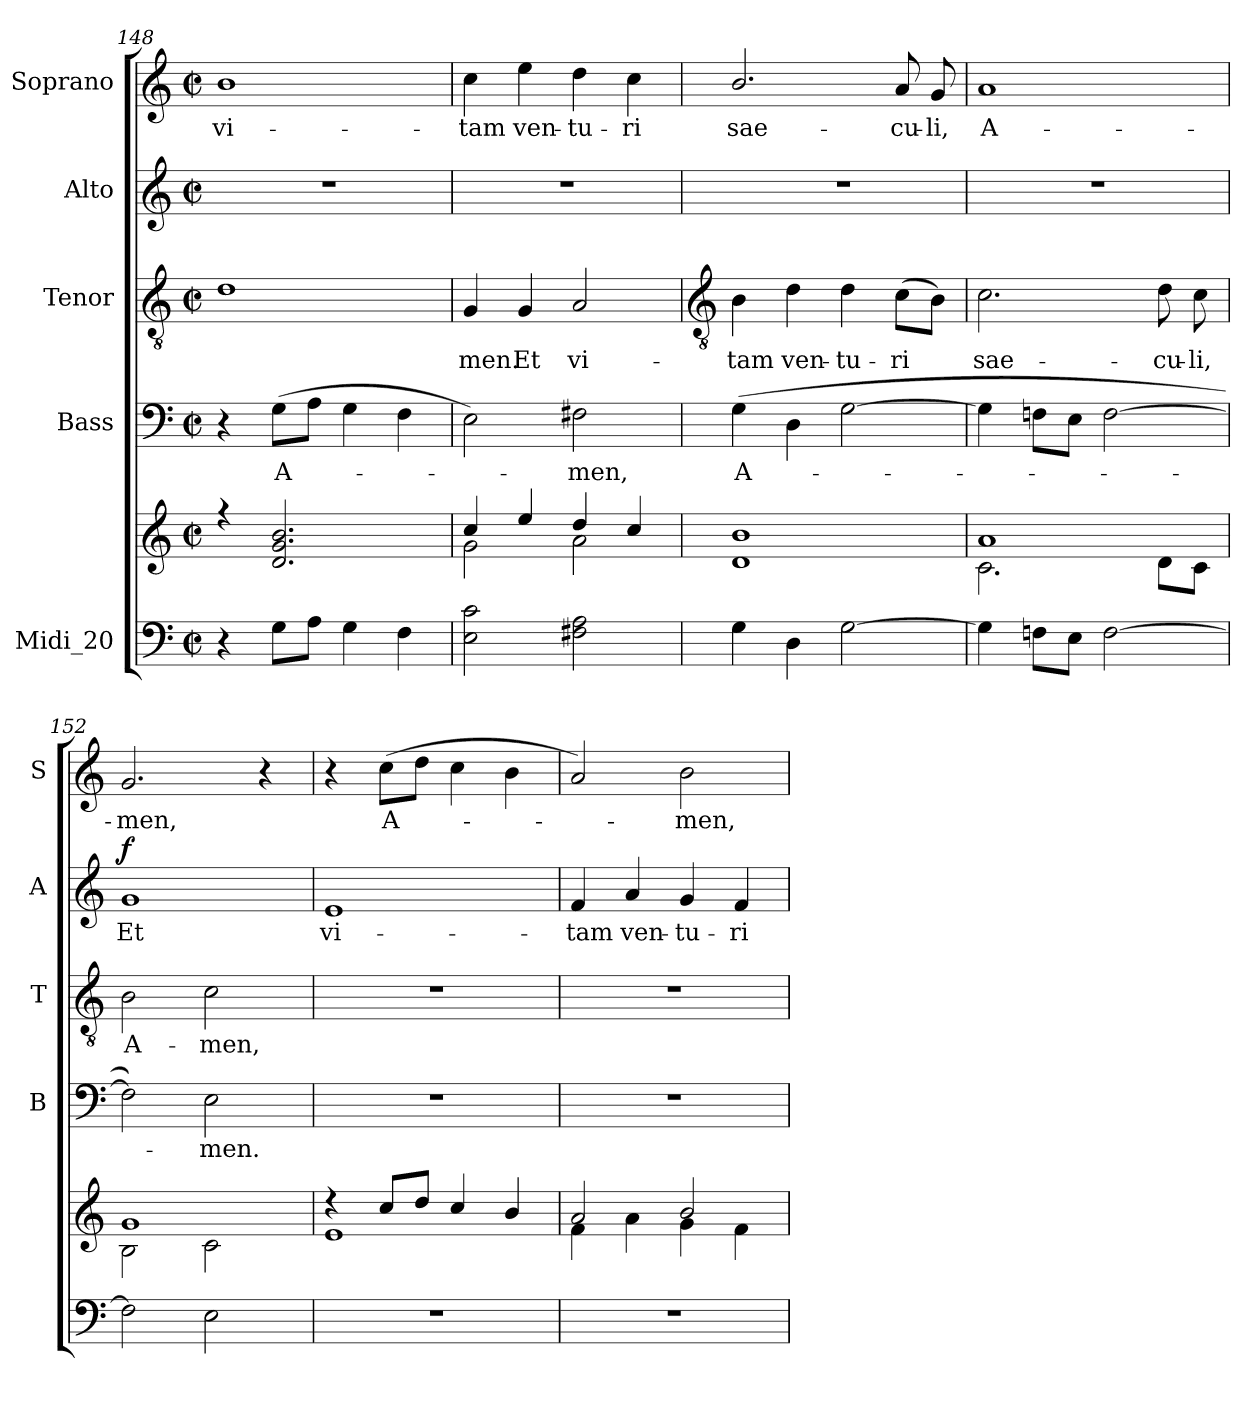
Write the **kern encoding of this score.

**kern	**kern	**kern	**text	**kern	**text	**kern	**text	**dynam	**kern	**text
*part5	*part5	*part4	*part4	*part3	*part3	*part2	*part2	*part2	*part1	*part1
*staff6	*staff5	*staff4	*staff4	*staff3	*staff3	*staff2	*staff2	*staff2	*staff1	*staff1
*I"Midi_20	*	*I"Bass	*	*I"Tenor	*	*I"Alto	*	*	*I"Soprano	*
*	*	*I'B	*	*I'T	*	*I'A	*	*	*I'S	*
*clefF4	*clefG2	*clefF4	*	*clefGv2	*	*clefG2	*	*	*clefG2	*
*k[]	*k[]	*k[]	*	*k[]	*	*k[]	*	*	*k[]	*
*C:	*C:	*C:	*	*C:	*	*C:	*	*	*C:	*
*M2/2	*M2/2	*M2/2	*	*M2/2	*	*M2/2	*	*	*M2/2	*
*met(c|)	*met(c|)	*met(c|)	*	*met(c|)	*	*met(c|)	*	*	*met(c|)	*
=148	=148	=148	=148	=148	=148	=148	=148	=148	=148	=148
*	*^	*	*	*	*	*	*	*	*	*
!	!	!	!	!	!	!	!	!	!	!	!LO:LY:b
4r	4r	1ryy	4r	.	1d	.	1r	.	.	1b	vi-
!	!	!	!	!LO:LY:b	!	!	!	!	!	!	!
8GL	2.d/ 2.g/ 2.b/	.	(>8GL	A-	.	.	.	.	.	.	.
8AJ	.	.	8AJ	.	.	.	.	.	.	.	.
4G	.	.	4G	.	.	.	.	.	.	.	.
4F	.	.	4F	.	.	.	.	.	.	.	.
=149	=149	=149	=149	=149	=149	=149	=149	=149	=149	=149	=149
!	!	!	!	!	!	!LO:LY:b	!	!	!	!	!LO:LY:b
2E 2c	4cc/	2g\	2E)	.	4G	men.	1r	.	.	4cc	-tam
!	!	!	!	!	!	!LO:LY:b	!	!	!	!	!LO:LY:b
.	4ee/	.	.	.	4G	Et	.	.	.	4ee	ven-
!	!	!	!	!LO:LY:b	!	!LO:LY:b	!	!	!	!	!LO:LY:b
2F#X 2A	4dd/	2a\	2F#X	men,	2A	vi-	.	.	.	4dd	-tu-
!	!	!	!	!	!	!	!	!	!	!	!LO:LY:b
.	4cc/	.	.	.	.	.	.	.	.	4cc	-ri
!!LO:LB:g=z
=150	=150	=150	=150	=150	=150	=150	=150	=150	=150	=150	=150
*	*	*	*	*	*clefGv2	*	*	*	*	*	*
!	!	!	!	!LO:LY:b	!	!LO:LY:b	!	!	!	!	!LO:LY:b
4G	1d/ 1b/	1ryy	(>4G	A-	4B	-tam	1r	.	.	2.b/	sae-
!	!	!	!	!	!	!LO:LY:b	!	!	!	!	!
4D	.	.	4D	.	4d	ven-	.	.	.	.	.
!	!	!	!	!	!	!LO:LY:b	!	!	!	!	!
[2G	.	.	[2G	.	4d	-tu-	.	.	.	.	.
!	!	!	!	!	!	!LO:LY:b	!	!	!	!	!LO:LY:b
.	.	.	.	.	(>8cL	-ri	.	.	.	8a	-cu-
!	!	!	!	!	!	!	!	!	!	!	!LO:LY:b
.	.	.	.	.	8BJ)	.	.	.	.	8g	-li,
=151	=151	=151	=151	=151	=151	=151	=151	=151	=151	=151	=151
!	!	!	!	!	!	!LO:LY:b	!	!	!	!	!LO:LY:b
4G]	1a/	2.c\	4G]	.	2.c	sae-	1r	.	.	1a	A-
8FnL	.	.	8FnL	.	.	.	.	.	.	.	.
8EJ	.	.	8EJ	.	.	.	.	.	.	.	.
[2F	.	.	[2F	.	.	.	.	.	.	.	.
!	!	!	!	!	!	!LO:LY:b	!	!	!	!	!
.	.	8d\L	.	.	8d	-cu-	.	.	.	.	.
!	!	!	!	!	!	!LO:LY:b	!	!	!	!	!
.	.	8c\J	.	.	8c	-li,	.	.	.	.	.
=152	=152	=152	=152	=152	=152	=152	=152	=152	=152	=152	=152
!	!	!	!	!	!	!LO:LY:b	!	!LO:LY:b	!LO:DY:b	!	!LO:LY:b
2F]	1g/	2B\	2F])	.	2B	A-	1g	Et	f	2.g	-men,
!	!	!	!	!LO:LY:b	!	!LO:LY:b	!	!	!	!	!
2E	.	2c\	2E	men.	2c	-men,	.	.	.	.	.
.	.	.	.	.	.	.	.	.	.	4r	.
=153	=153	=153	=153	=153	=153	=153	=153	=153	=153	=153	=153
!	!	!	!	!	!	!	!	!LO:LY:b	!	!	!
1r	4r	1e\	1r	.	1r	.	1e	vi-	.	4r	.
!	!	!	!	!	!	!	!	!	!	!	!LO:LY:b
.	8cc/L	.	.	.	.	.	.	.	.	(>8ccL	A-
.	8dd/J	.	.	.	.	.	.	.	.	8ddJ	.
.	4cc/	.	.	.	.	.	.	.	.	4cc	.
.	4b/	.	.	.	.	.	.	.	.	4b	.
=154	=154	=154	=154	=154	=154	=154	=154	=154	=154	=154	=154
!	!	!	!	!	!	!	!	!LO:LY:b	!	!	!
1r	2a/	4f\	1r	.	1r	.	4f	-tam	.	2a)	.
!	!	!	!	!	!	!	!	!LO:LY:b	!	!	!
.	.	4a\	.	.	.	.	4a	ven-	.	.	.
!	!	!	!	!	!	!	!	!LO:LY:b	!	!	!LO:LY:b
.	2b/	4g\	.	.	.	.	4g	-tu-	.	2b	men,
!	!	!	!	!	!	!	!	!LO:LY:b	!	!	!
.	.	4f\	.	.	.	.	4f	-ri	.	.	.
*	*v	*v	*	*	*	*	*	*	*	*	*
=	=	=	=	=	=	=	=	=	=	=
*-	*-	*-	*-	*-	*-	*-	*-	*-	*-	*-
